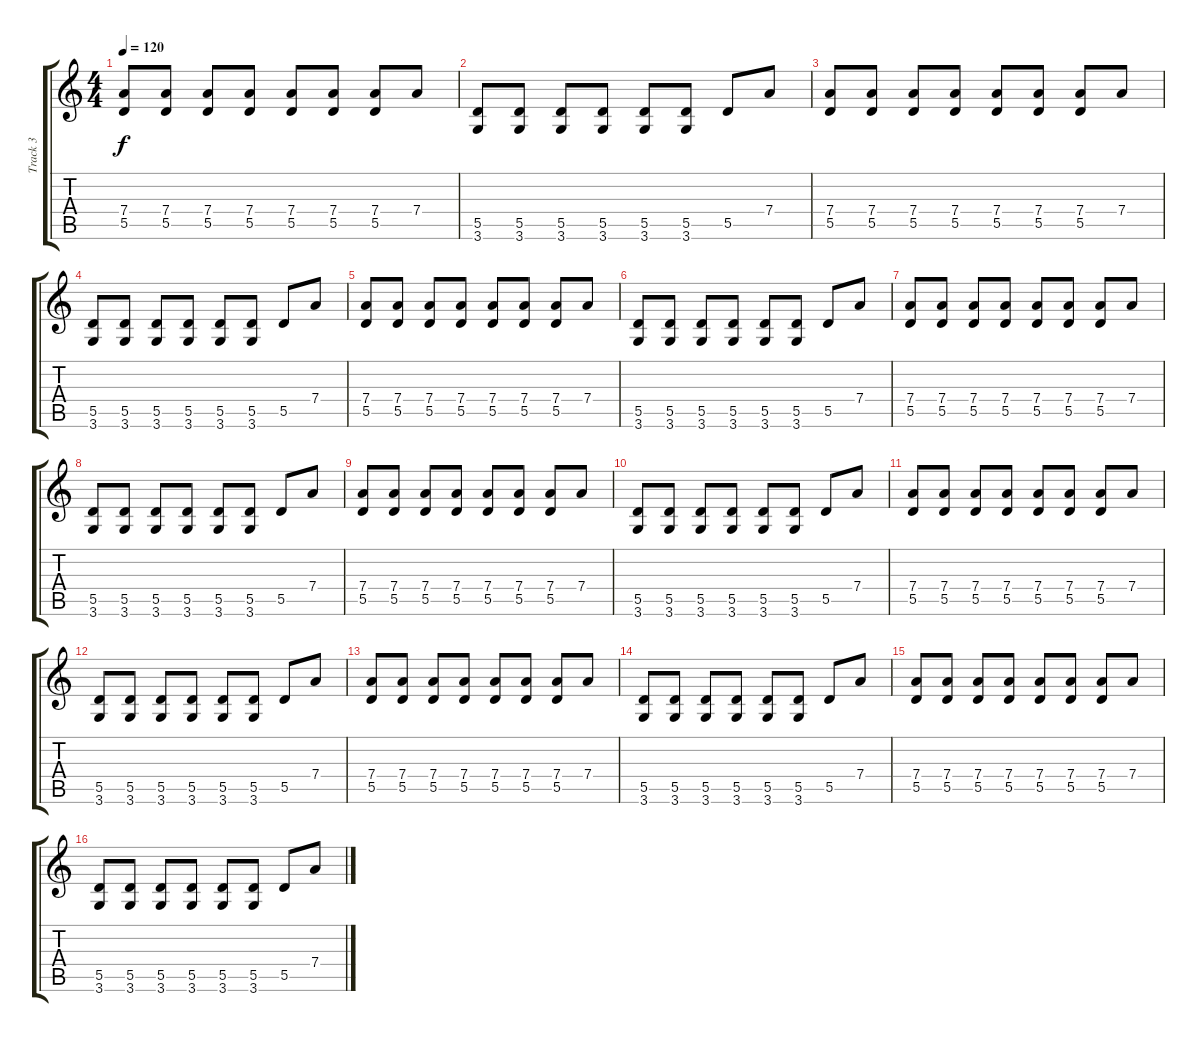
\track ("Track 3" "Track 3") {instrument distortionguitar}
\staff {score tabs}
\tuning (E4 B3 G3 D3 A2 E2) {hide}
\ts (4 4)
\tempo 120
\clef g2
\ks c
(7.4 5.5).8{dy f instrument distortionguitar} (7.4 5.5).8 (7.4 5.5).8 (7.4 5.5).8 (7.4 5.5).8 (7.4 5.5).8 (7.4 5.5).8 7.4.8 |
(5.5 3.6).8 (5.5 3.6).8 (5.5 3.6).8 (5.5 3.6).8 (5.5 3.6).8 (5.5 3.6).8 5.5.8 7.4.8 |
(7.4 5.5).8{instrument distortionguitar} (7.4 5.5).8 (7.4 5.5).8 (7.4 5.5).8 (7.4 5.5).8 (7.4 5.5).8 (7.4 5.5).8 7.4.8 |
(5.5 3.6).8 (5.5 3.6).8 (5.5 3.6).8 (5.5 3.6).8 (5.5 3.6).8 (5.5 3.6).8 5.5.8 7.4.8 |
(7.4 5.5).8{instrument distortionguitar} (7.4 5.5).8 (7.4 5.5).8 (7.4 5.5).8 (7.4 5.5).8 (7.4 5.5).8 (7.4 5.5).8 7.4.8 |
(5.5 3.6).8 (5.5 3.6).8 (5.5 3.6).8 (5.5 3.6).8 (5.5 3.6).8 (5.5 3.6).8 5.5.8 7.4.8 |
(7.4 5.5).8{instrument distortionguitar} (7.4 5.5).8 (7.4 5.5).8 (7.4 5.5).8 (7.4 5.5).8 (7.4 5.5).8 (7.4 5.5).8 7.4.8 |
(5.5 3.6).8 (5.5 3.6).8 (5.5 3.6).8 (5.5 3.6).8 (5.5 3.6).8 (5.5 3.6).8 5.5.8 7.4.8 |
(7.4 5.5).8{instrument distortionguitar} (7.4 5.5).8 (7.4 5.5).8 (7.4 5.5).8 (7.4 5.5).8 (7.4 5.5).8 (7.4 5.5).8 7.4.8 |
(5.5 3.6).8 (5.5 3.6).8 (5.5 3.6).8 (5.5 3.6).8 (5.5 3.6).8 (5.5 3.6).8 5.5.8 7.4.8 |
(7.4 5.5).8{instrument distortionguitar} (7.4 5.5).8 (7.4 5.5).8 (7.4 5.5).8 (7.4 5.5).8 (7.4 5.5).8 (7.4 5.5).8 7.4.8 |
(5.5 3.6).8 (5.5 3.6).8 (5.5 3.6).8 (5.5 3.6).8 (5.5 3.6).8 (5.5 3.6).8 5.5.8 7.4.8 |
(7.4 5.5).8{instrument distortionguitar} (7.4 5.5).8 (7.4 5.5).8 (7.4 5.5).8 (7.4 5.5).8 (7.4 5.5).8 (7.4 5.5).8 7.4.8 |
(5.5 3.6).8 (5.5 3.6).8 (5.5 3.6).8 (5.5 3.6).8 (5.5 3.6).8 (5.5 3.6).8 5.5.8 7.4.8 |
(7.4 5.5).8{instrument distortionguitar} (7.4 5.5).8 (7.4 5.5).8 (7.4 5.5).8 (7.4 5.5).8 (7.4 5.5).8 (7.4 5.5).8 7.4.8 |
(5.5 3.6).8 (5.5 3.6).8 (5.5 3.6).8 (5.5 3.6).8 (5.5 3.6).8 (5.5 3.6).8 5.5.8 7.4.8
